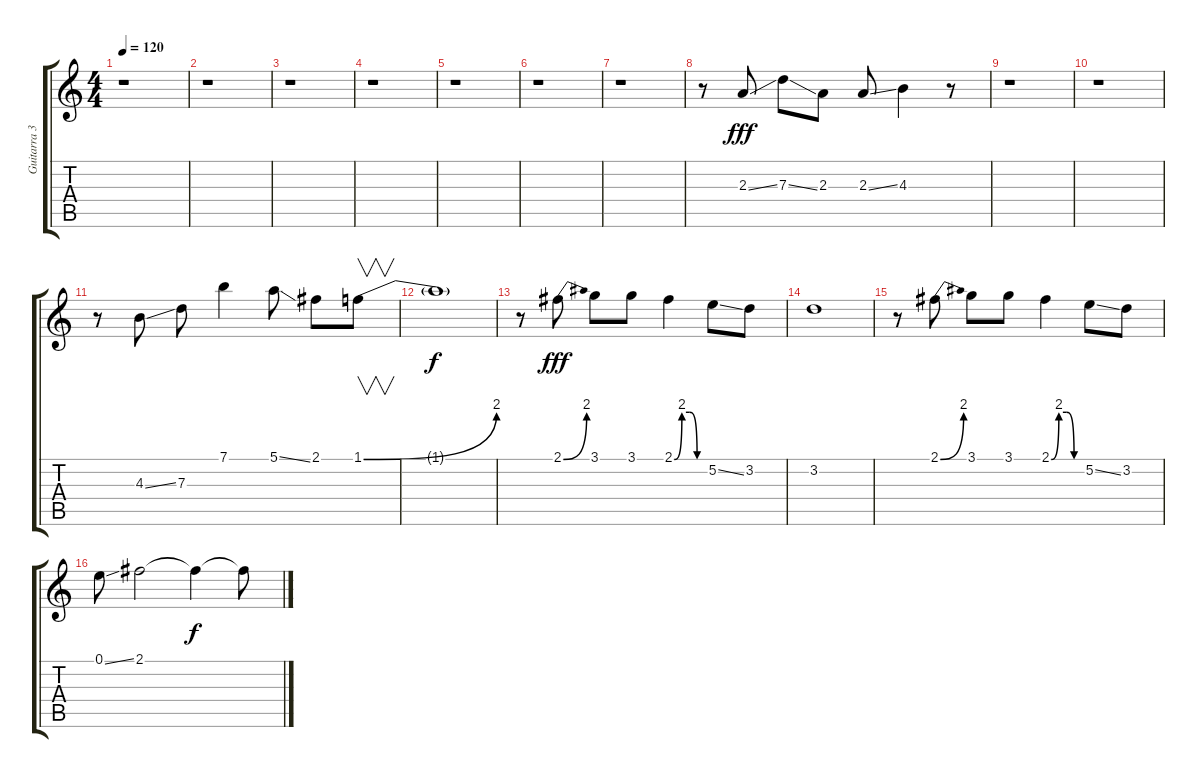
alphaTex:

\track ("Guitarra 3" "Guitarra 3") {instrument overdrivenguitar}
\staff {score tabs}
\tuning (E4 B3 G3 D3 A2 E2) {hide}
\ts (4 4)
\tempo 120
\clef g2
\ks c
r.1{dy fff} |
r.1 |
r.1 |
r.1 |
r.1 |
r.1 |
r.1 |
r.8 2.3{ss}.8 7.3{ss}.8 2.3.8 2.3{ss}.8 4.3.4 r.8 |
r.1 |
r.1 |
r.8 4.3{ss}.8 7.3.8 7.1.4 5.1{ss}.8 2.1.8 1.1{be (bend 0 0 60 8)}.8{v} |
1.1{t}.1{dy f} |
r.8 2.1{be (bend 0 0 60 8)}.8{dy fff} 3.1.8 3.1.8 2.1{be (custom 0 0 15 8 30 8 45 0 60 0)}.4 5.2{ss}.8 3.2.8 |
3.2.1 |
r.8 2.1{be (bend 0 0 60 8)}.8 3.1.8 3.1.8 2.1{be (custom 0 0 15 8 30 8 45 0 60 0)}.4 5.2{ss}.8 3.2.8 |
0.1{ss}.8 2.1.2 2.1{t}.4{dy f} 2.1{t}.8
